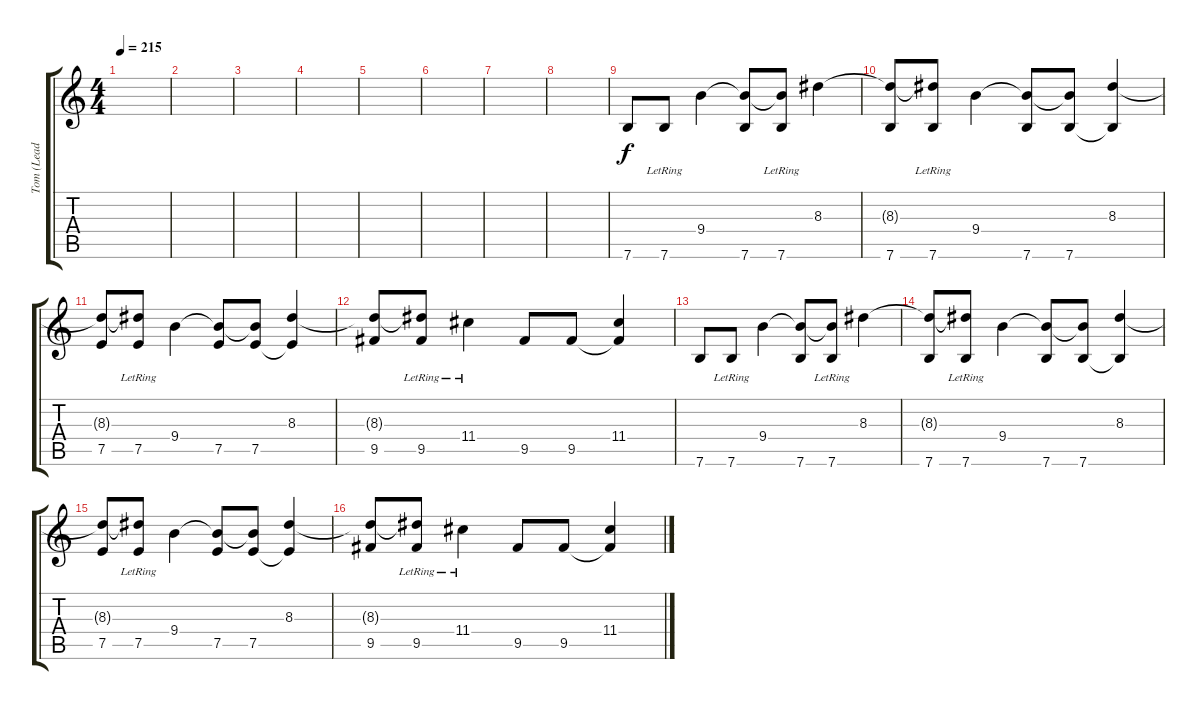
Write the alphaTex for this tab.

\track ("Tom (Lead Guitar)" "Tom (Lead ") {instrument distortionguitar}
\staff {score tabs}
\tuning (E4 B3 G3 D3 A2 E2) {hide}
\ts (4 4)
\tempo 215
\clef g2
\ks c
|
|
|
|
|
|
|
|
7.6.8 7.6{lr}.8 9.4.4 (9.4{t} 7.6).8 (9.4{t} 7.6{lr}).8 8.3.4 |
(8.3{t} 7.6).8 (8.3{t} 7.6{lr}).8 9.4.4 (9.4{t} 7.6).8 (9.4{t} 7.6).8 (8.3 7.6{t}).4 |
(8.3{t} 7.5).8 (8.3{t} 7.5{lr}).8 9.4.4 (9.4{t} 7.5).8 (9.4{t} 7.5).8 (8.3 7.5{t}).4 |
(8.3{t} 9.5).8 (8.3{t} 9.5{lr}).8 11.4{lr}.4 9.5.8 9.5.8 (11.4 9.5{t}).4 |
7.6.8 7.6{lr}.8 9.4.4 (9.4{t} 7.6).8 (9.4{t} 7.6{lr}).8 8.3.4 |
(8.3{t} 7.6).8 (8.3{t} 7.6{lr}).8 9.4.4 (9.4{t} 7.6).8 (9.4{t} 7.6).8 (8.3 7.6{t}).4 |
(8.3{t} 7.5).8 (8.3{t} 7.5{lr}).8 9.4.4 (9.4{t} 7.5).8 (9.4{t} 7.5).8 (8.3 7.5{t}).4 |
(8.3{t} 9.5).8 (8.3{t} 9.5{lr}).8 11.4{lr}.4 9.5.8 9.5.8 (11.4 9.5{t}).4
